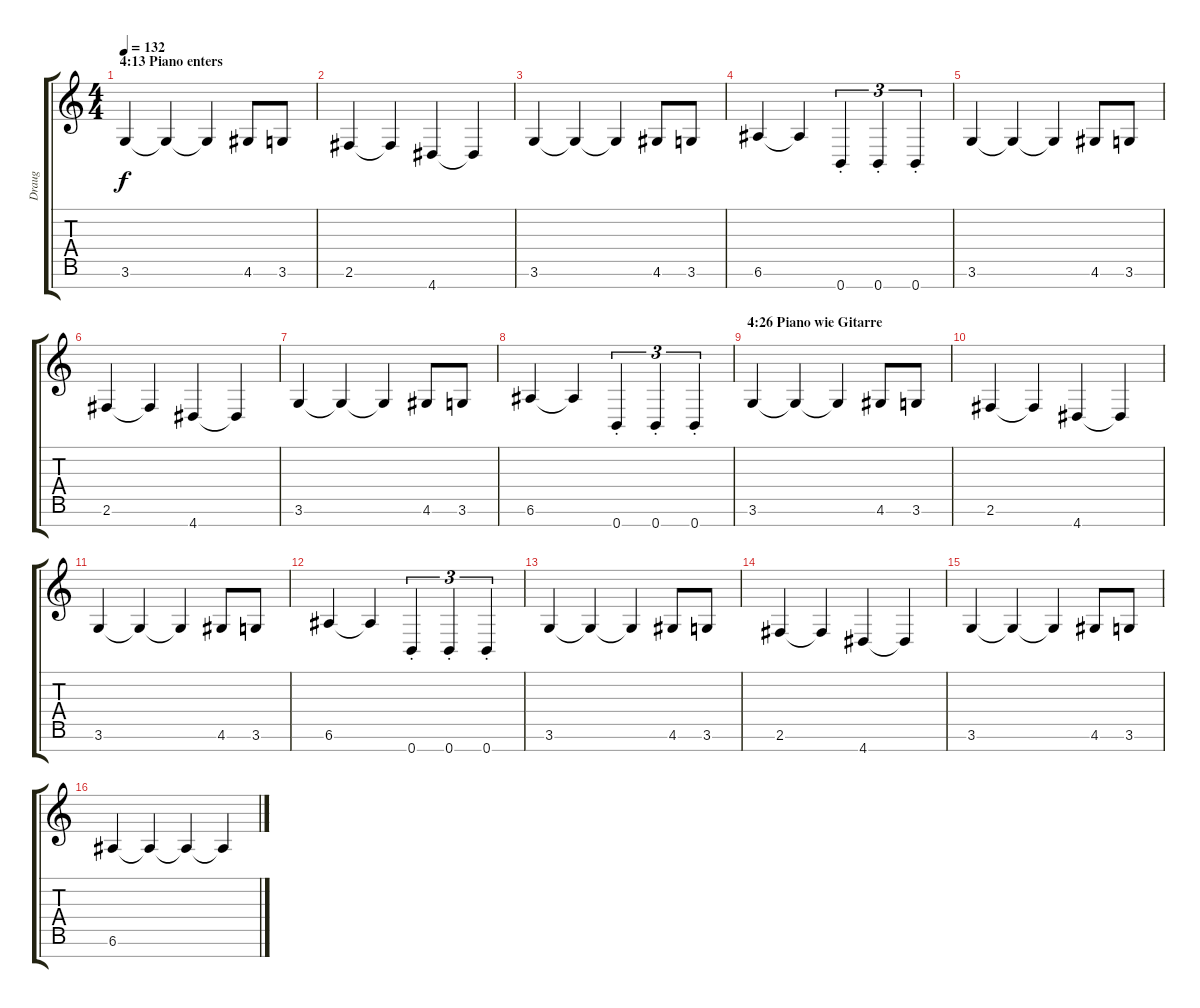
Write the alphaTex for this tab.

\track ("Draug" "Draug") {instrument synthbass2}
\staff {score tabs}
\tuning (E4 B3 G3 D3 A2 E2 B1) {hide}
\ts (4 4)
\section ("" "4:13 Piano enters")
\tempo 132
\clef g2
\ks c
3.6.4{dy f} 3.6{t}.4 3.6{t}.4 4.6.8 3.6.8 |
2.6.4 2.6{t}.4 4.7.4 4.7{t}.4 |
3.6.4 3.6{t}.4 3.6{t}.4 4.6.8 3.6.8 |
6.6.4 6.6{t}.4 0.7{st}.4{tu (3 2)} 0.7{st}.4{tu (3 2)} 0.7{st}.4{tu (3 2)} |
3.6.4 3.6{t}.4 3.6{t}.4 4.6.8 3.6.8 |
2.6.4 2.6{t}.4 4.7.4 4.7{t}.4 |
3.6.4 3.6{t}.4 3.6{t}.4 4.6.8 3.6.8 |
6.6.4 6.6{t}.4 0.7{st}.4{tu (3 2)} 0.7{st}.4{tu (3 2)} 0.7{st}.4{tu (3 2)} |
\section ("" "4:26 Piano wie Gitarre")
3.6.4 3.6{t}.4 3.6{t}.4 4.6.8 3.6.8 |
2.6.4 2.6{t}.4 4.7.4 4.7{t}.4 |
3.6.4 3.6{t}.4 3.6{t}.4 4.6.8 3.6.8 |
6.6.4 6.6{t}.4 0.7{st}.4{tu (3 2)} 0.7{st}.4{tu (3 2)} 0.7{st}.4{tu (3 2)} |
3.6.4 3.6{t}.4 3.6{t}.4 4.6.8 3.6.8 |
2.6.4 2.6{t}.4 4.7.4 4.7{t}.4 |
3.6.4 3.6{t}.4 3.6{t}.4 4.6.8 3.6.8 |
6.6.4 6.6{t}.4 6.6{t}.4 6.6{t}.4
